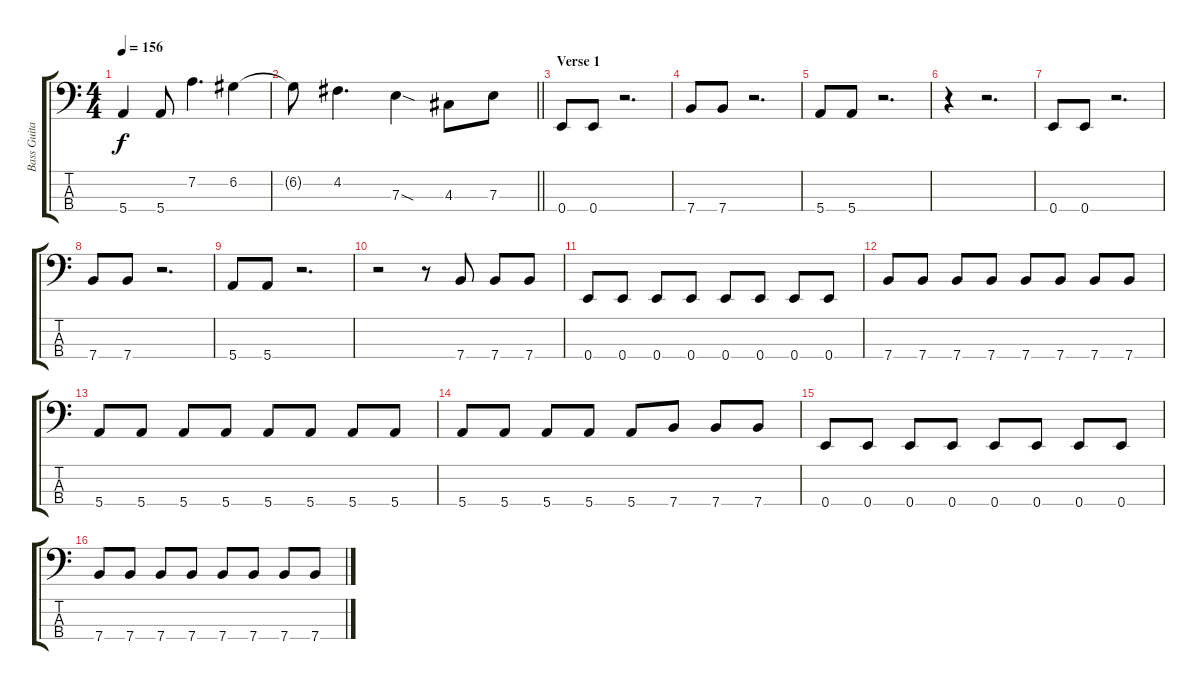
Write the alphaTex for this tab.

\track ("Bass Guitar" "Bass Guita") {instrument electricbassfinger}
\staff {score tabs}
\tuning (G2 D2 A1 E1) {hide}
\ts (4 4)
\tempo 156
\clef f4
\ks c
5.4.4{dy f} 5.4.8 7.2.4{d} 6.2.4 |
\barLineRight lightlight
6.2{t}.8 4.2.4{d} 7.3{sod}.4 4.3.8 7.3.8 |
\section ("" "Verse 1")
0.4.8 0.4.8 r.2{d} |
7.4.8 7.4.8 r.2{d} |
5.4.8 5.4.8 r.2{d} |
r.4 r.2{d} |
0.4.8 0.4.8 r.2{d} |
7.4.8 7.4.8 r.2{d} |
5.4.8 5.4.8 r.2{d} |
r.2 r.8 7.4.8 7.4.8 7.4.8 |
0.4.8 0.4.8 0.4.8 0.4.8 0.4.8 0.4.8 0.4.8 0.4.8 |
7.4.8 7.4.8 7.4.8 7.4.8 7.4.8 7.4.8 7.4.8 7.4.8 |
5.4.8 5.4.8 5.4.8 5.4.8 5.4.8 5.4.8 5.4.8 5.4.8 |
5.4.8 5.4.8 5.4.8 5.4.8 5.4.8 7.4.8 7.4.8 7.4.8 |
0.4.8 0.4.8 0.4.8 0.4.8 0.4.8 0.4.8 0.4.8 0.4.8 |
7.4.8 7.4.8 7.4.8 7.4.8 7.4.8 7.4.8 7.4.8 7.4.8
